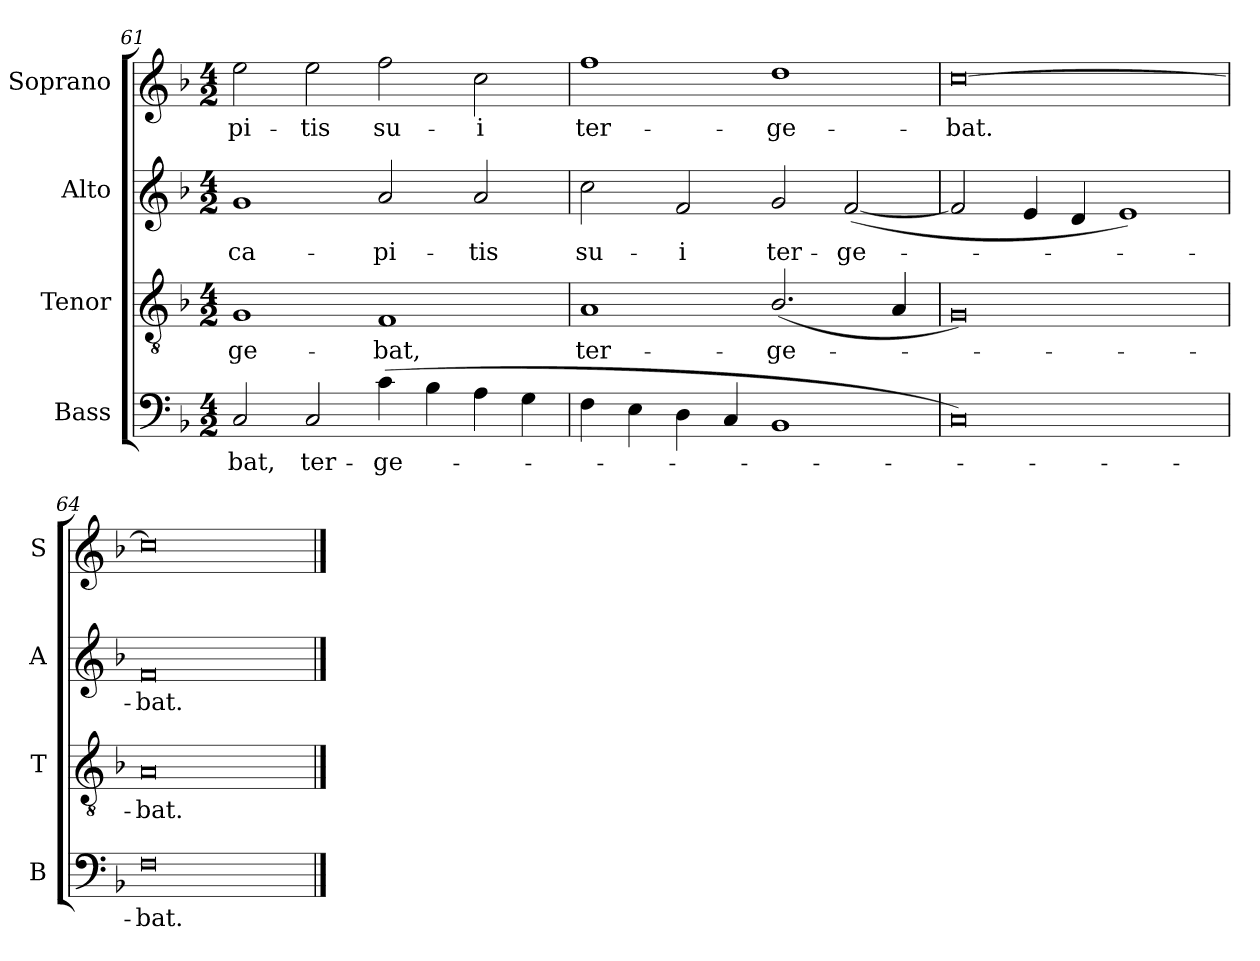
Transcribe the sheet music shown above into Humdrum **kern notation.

**kern	**text	**kern	**text	**kern	**text	**kern	**text
*part4	*part4	*part3	*part3	*part2	*part2	*part1	*part1
*staff4	*staff4	*staff3	*staff3	*staff2	*staff2	*staff1	*staff1
*I"Bass	*	*I"Tenor	*	*I"Alto	*	*I"Soprano	*
*I'B	*	*I'T	*	*I'A	*	*I'S	*
*clefF4	*	*clefGv2	*	*clefG2	*	*clefG2	*
*k[b-]	*	*k[b-]	*	*k[b-]	*	*k[b-]	*
*F:	*	*F:	*	*F:	*	*F:	*
*M4/2	*	*M4/2	*	*M4/2	*	*M4/2	*
=61	=61	=61	=61	=61	=61	=61	=61
!	!LO:LY:b	!	!LO:LY:b	!	!LO:LY:b	!	!LO:LY:b
2C	-bat,	1G	-ge-	1g	ca-	2ee	-pi-
!	!LO:LY:b	!	!	!	!	!	!LO:LY:b
2C	ter-	.	.	.	.	2ee	-tis
!	!LO:LY:b	!	!LO:LY:b	!	!LO:LY:b	!	!LO:LY:b
(>4c	-ge-	1F	-bat,	2a	-pi-	2ff	su-
4B-	.	.	.	.	.	.	.
!	!	!	!	!	!LO:LY:b	!	!LO:LY:b
4A	.	.	.	2a	-tis	2cc	-i
4G	.	.	.	.	.	.	.
=62	=62	=62	=62	=62	=62	=62	=62
!	!	!	!LO:LY:b	!	!LO:LY:b	!	!LO:LY:b
4F	.	1A	ter-	2cc	su-	1ff	ter-
4E	.	.	.	.	.	.	.
!	!	!	!	!	!LO:LY:b	!	!
4D	.	.	.	2f	-i	.	.
4C	.	.	.	.	.	.	.
!	!	!	!LO:LY:b	!	!LO:LY:b	!	!LO:LY:b
1BB-	.	(<2.B-/	-ge-	2g	ter-	1dd	-ge-
!	!	!	!	!	!LO:LY:b	!	!
.	.	.	.	(<[2f	-ge-	.	.
.	.	4A	.	.	.	.	.
=63	=63	=63	=63	=63	=63	=63	=63
!	!	!	!	!	!	!	!LO:LY:b
0C)	.	0G)	.	2f]	.	[0cc	-bat.
.	.	.	.	4e	.	.	.
.	.	.	.	4d	.	.	.
.	.	.	.	1e)	.	.	.
=64	=64	=64	=64	=64	=64	=64	=64
!	!LO:LY:b	!	!LO:LY:b	!	!LO:LY:b	!	!
0F	bat.	0A	bat.	0f	bat.	0cc]	.
==	==	==	==	==	==	==	==
*-	*-	*-	*-	*-	*-	*-	*-
